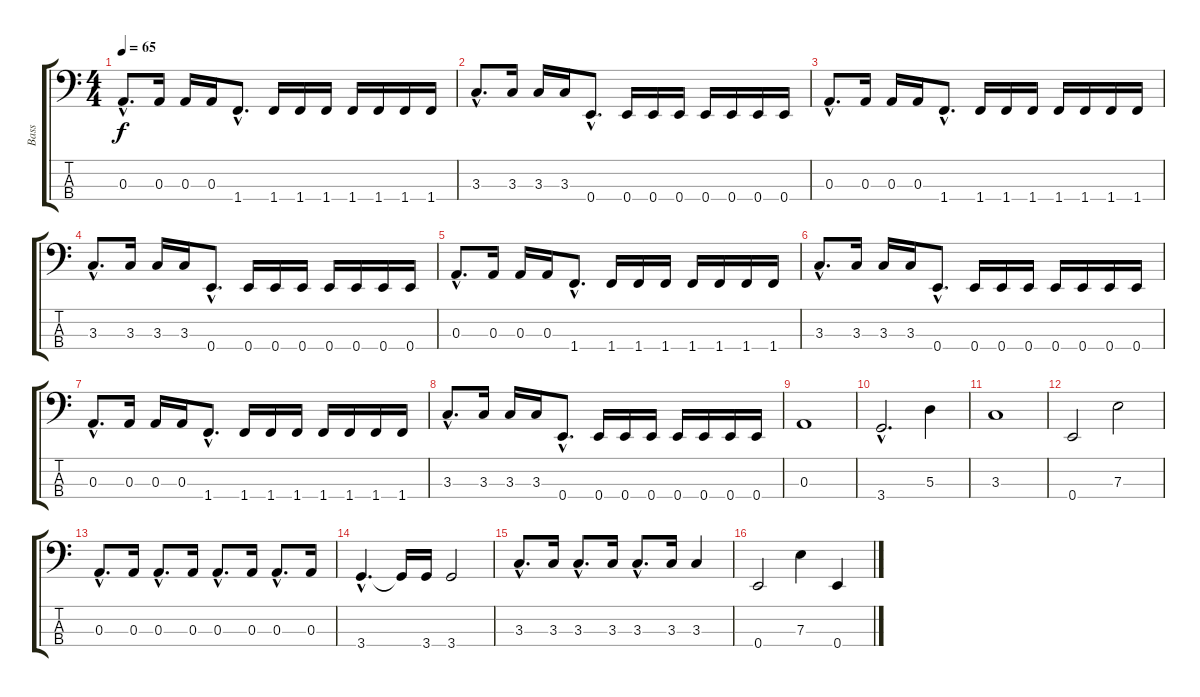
\track ("Bass" "Bass") {instrument electricbasspick}
\staff {score tabs}
\tuning (G2 D2 A1 E1) {hide}
\ts (4 4)
\tempo 65
\clef f4
\ks c
0.3{hac}.8{d dy f} 0.3.16 0.3.16 0.3.16 1.4{hac}.8{d} 1.4.16 1.4.16 1.4.16 1.4.16 1.4.16 1.4.16 1.4.16 |
3.3{hac}.8{d} 3.3.16 3.3.16 3.3.16 0.4{hac}.8{d} 0.4.16 0.4.16 0.4.16 0.4.16 0.4.16 0.4.16 0.4.16 |
0.3{hac}.8{d} 0.3.16 0.3.16 0.3.16 1.4{hac}.8{d} 1.4.16 1.4.16 1.4.16 1.4.16 1.4.16 1.4.16 1.4.16 |
3.3{hac}.8{d} 3.3.16 3.3.16 3.3.16 0.4{hac}.8{d} 0.4.16 0.4.16 0.4.16 0.4.16 0.4.16 0.4.16 0.4.16 |
0.3{hac}.8{d} 0.3.16 0.3.16 0.3.16 1.4{hac}.8{d} 1.4.16 1.4.16 1.4.16 1.4.16 1.4.16 1.4.16 1.4.16 |
3.3{hac}.8{d} 3.3.16 3.3.16 3.3.16 0.4{hac}.8{d} 0.4.16 0.4.16 0.4.16 0.4.16 0.4.16 0.4.16 0.4.16 |
0.3{hac}.8{d} 0.3.16 0.3.16 0.3.16 1.4{hac}.8{d} 1.4.16 1.4.16 1.4.16 1.4.16 1.4.16 1.4.16 1.4.16 |
3.3{hac}.8{d} 3.3.16 3.3.16 3.3.16 0.4{hac}.8{d} 0.4.16 0.4.16 0.4.16 0.4.16 0.4.16 0.4.16 0.4.16 |
0.3.1 |
3.4{hac}.2{d} 5.3.4 |
3.3.1 |
0.4.2 7.3.2 |
0.3{hac}.8{d} 0.3.16 0.3{hac}.8{d} 0.3.16 0.3{hac}.8{d} 0.3.16 0.3{hac}.8{d} 0.3.16 |
3.4{hac}.4{d} 3.4{t}.16 3.4.16 3.4.2 |
3.3{hac}.8{d} 3.3.16 3.3{hac}.8{d} 3.3.16 3.3{hac}.8{d} 3.3.16 3.3.4 |
0.4.2 7.3.4 0.4.4
